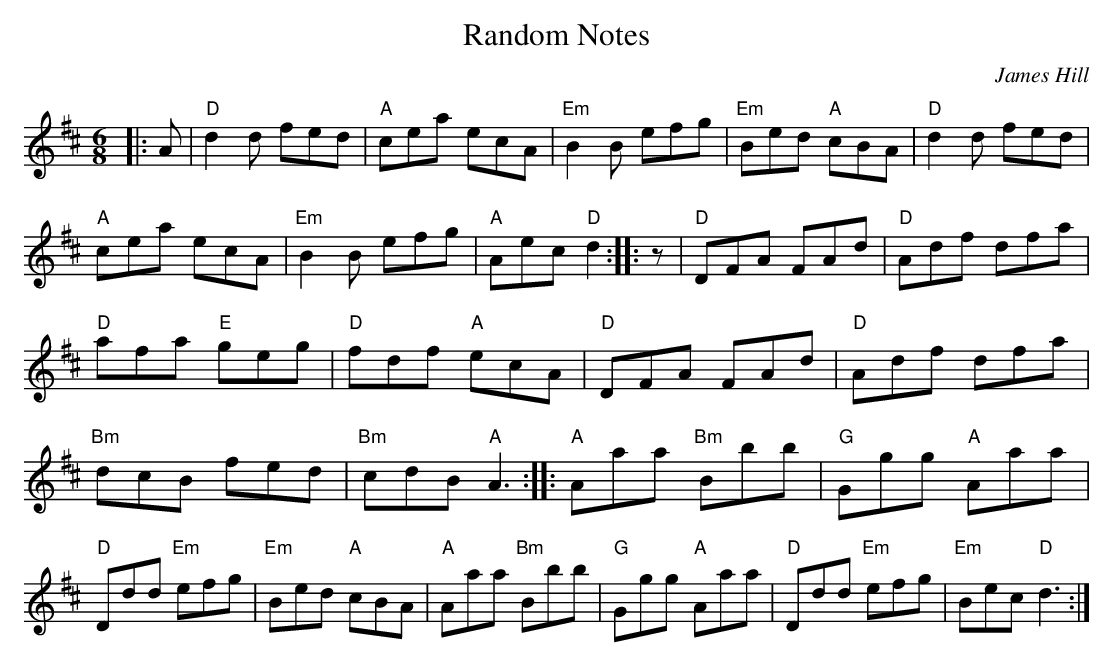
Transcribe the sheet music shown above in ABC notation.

X:1
T:Random Notes
C:James Hill
M:6/8
L:1/8
E:12
K:D
|:A|"D"d2 d fed|"A"cea ecA|"Em"B2 B efg|"Em"Bed "A"cBA|"D"d2 d fed|\
"A"cea ecA|"Em"B2 B efg|"A"Aec "D"d2::z|"D"DFA FAd|"D"Adf dfa|"D"afa "E"geg|\
"D"fdf "A"ecA|"D"DFA FAd|"D"Adf dfa|"Bm"dcB fed|"Bm"cdB "A"A3::"A"Aaa "Bm"Bbb|\
"G"Ggg "A"Aaa|"D"Ddd "Em"efg|"Em"Bed "A"cBA|"A"Aaa "Bm"Bbb|"G"Ggg "A"Aaa|\
"D"Ddd "Em"efg|"Em"Bec "D"d3:|**
